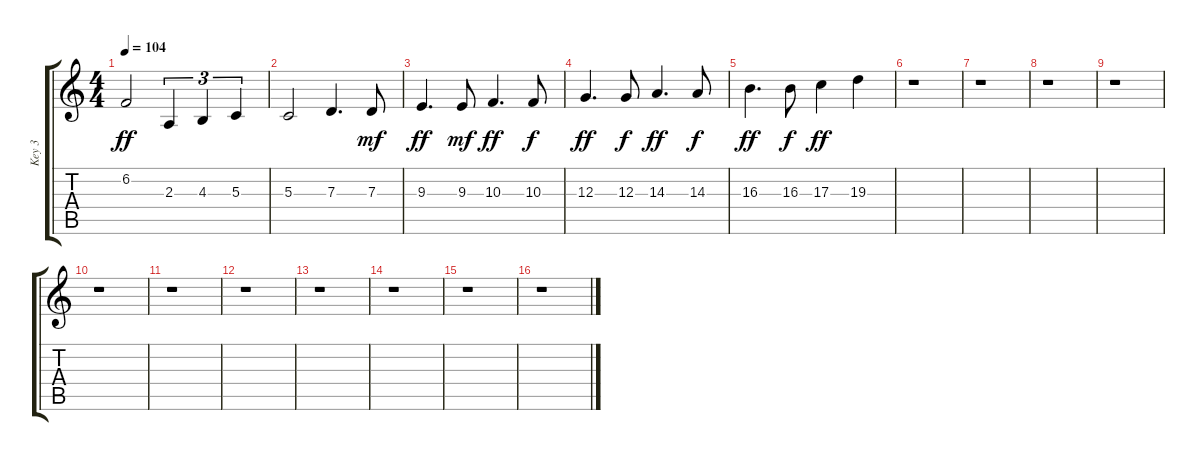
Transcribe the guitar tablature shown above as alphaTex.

\track ("Key 3" "Key 3") {instrument harpsichord}
\staff {score tabs}
\tuning (E4 B3 G3 D3 A2 E2) {hide}
\ts (4 4)
\tempo 104
\clef g2
\ks c
6.2.2{dy ff} 2.3.4{tu (3 2)} 4.3.4{tu (3 2)} 5.3.4{tu (3 2)} |
5.3.2 7.3.4{d} 7.3.8{dy mf} |
9.3.4{d dy ff} 9.3.8{dy mf} 10.3.4{d dy ff} 10.3.8{dy f} |
12.3.4{d dy ff} 12.3.8{dy f} 14.3.4{d dy ff} 14.3.8{dy f} |
16.3.4{d dy ff} 16.3.8{dy f} 17.3.4{dy ff} 19.3.4 |
r.1 |
r.1 |
r.1 |
r.1 |
r.1 |
r.1 |
r.1 |
r.1 |
r.1 |
r.1 |
r.1
